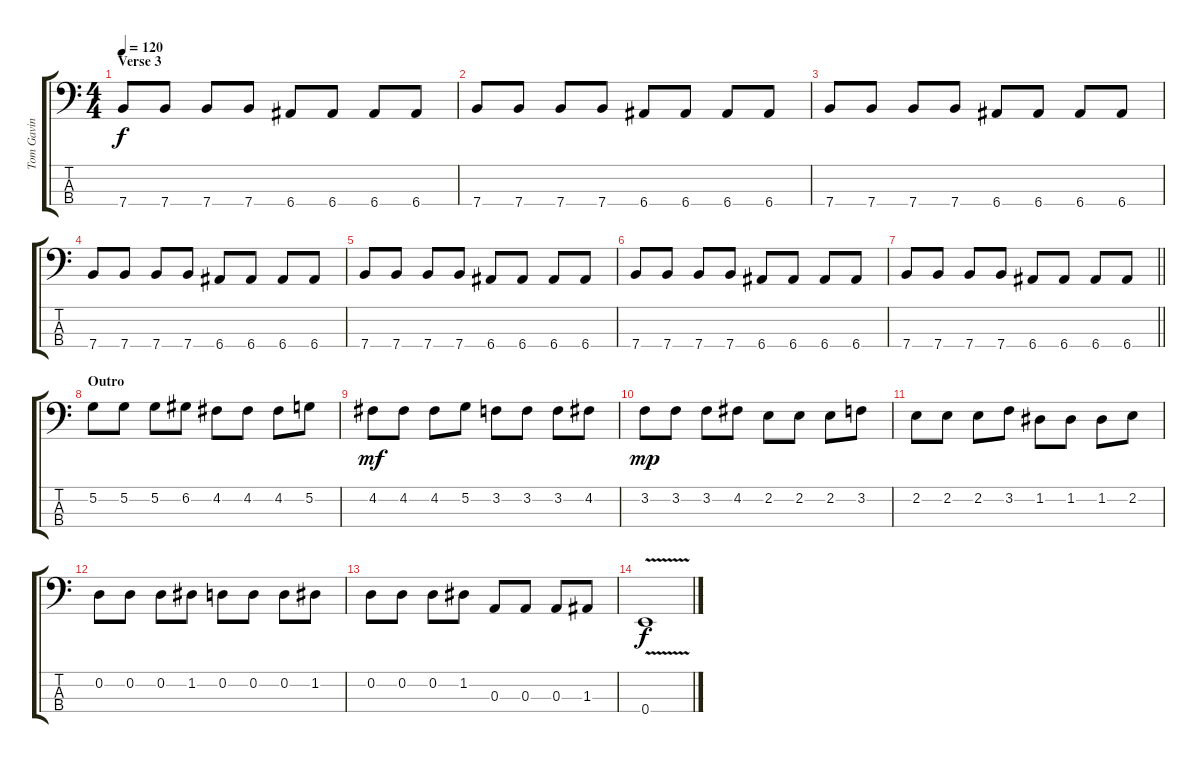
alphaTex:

\track ("Tom Gavin" "Tom Gavin") {instrument electricbassfinger}
\staff {score tabs}
\tuning (G2 D2 A1 E1) {hide}
\ts (4 4)
\section ("" "Verse 3")
\tempo 120
\clef f4
\ks c
7.4.8{dy f} 7.4.8 7.4.8 7.4.8 6.4.8 6.4.8 6.4.8 6.4.8 |
7.4.8 7.4.8 7.4.8 7.4.8 6.4.8 6.4.8 6.4.8 6.4.8 |
7.4.8 7.4.8 7.4.8 7.4.8 6.4.8 6.4.8 6.4.8 6.4.8 |
7.4.8 7.4.8 7.4.8 7.4.8 6.4.8 6.4.8 6.4.8 6.4.8 |
7.4.8 7.4.8 7.4.8 7.4.8 6.4.8 6.4.8 6.4.8 6.4.8 |
7.4.8 7.4.8 7.4.8 7.4.8 6.4.8 6.4.8 6.4.8 6.4.8 |
\barLineRight lightlight
7.4.8 7.4.8 7.4.8 7.4.8 6.4.8 6.4.8 6.4.8 6.4.8 |
\section ("" "Outro")
5.2.8 5.2.8 5.2.8 6.2.8 4.2.8 4.2.8 4.2.8 5.2.8 |
4.2.8{dy mf} 4.2.8 4.2.8 5.2.8 3.2.8 3.2.8 3.2.8 4.2.8 |
3.2.8{dy mp} 3.2.8 3.2.8 4.2.8 2.2.8 2.2.8 2.2.8 3.2.8 |
2.2.8 2.2.8 2.2.8 3.2.8 1.2.8 1.2.8 1.2.8 2.2.8 |
0.2.8 0.2.8 0.2.8 1.2.8 0.2.8 0.2.8 0.2.8 1.2.8 |
0.2.8 0.2.8 0.2.8 1.2.8 0.3.8 0.3.8 0.3.8 1.3.8 |
0.4{v}.1{dy f}
